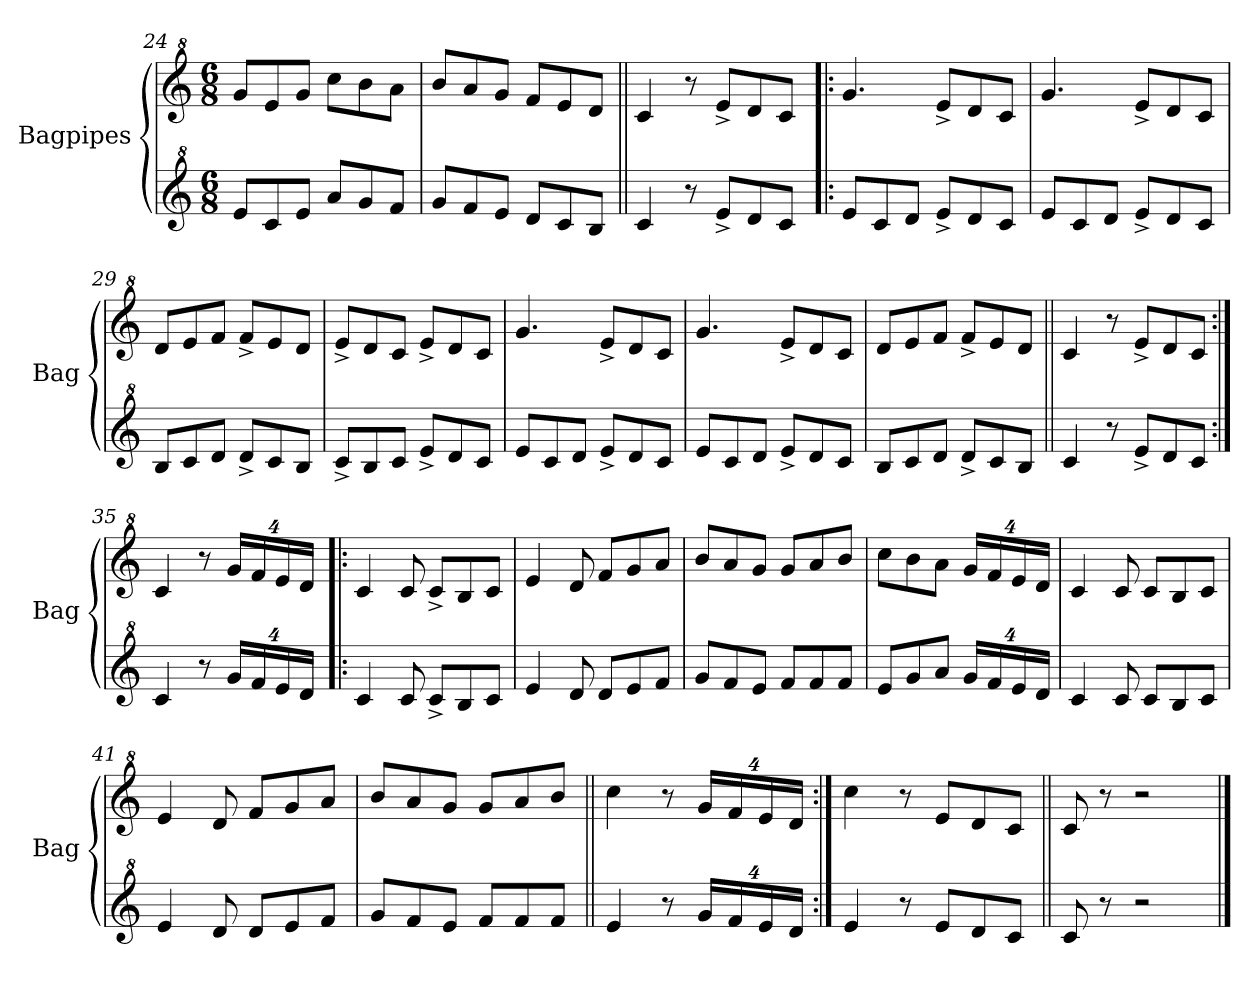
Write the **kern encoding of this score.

**kern	**kern
*part2	*part1
*staff2	*staff1
*I"Bagpipes	*I"Bagpipes
*I'Bag	*I'Bag
*clefG^2	*clefG^2
*k[]	*k[]
*C:	*C:
*M6/8	*M6/8
=24	=24
8ee/L	8gg/L
8cc/	8ee/
8ee/J	8gg/J
8aa/L	8ccc\L
8gg/	8bb\
8ff/J	8aa\J
=25	=25
8gg/L	8bb/L
8ff/	8aa/
8ee/J	8gg/J
8dd/L	8ff/L
8cc/	8ee/
8b/J	8dd/J
=26||	=26||
4cc/	4cc/
8r	8r
8ee^/L	8ee^/L
8dd/	8dd/
8cc/J	8cc/J
=27!|:	=27!|:
8ee/L	4.gg/
8cc/	.
8dd/J	.
8ee^/L	8ee^/L
8dd/	8dd/
8cc/J	8cc/J
!!LO:LB:g=z
=28	=28
8ee/L	4.gg/
8cc/	.
8dd/J	.
8ee^/L	8ee^/L
8dd/	8dd/
8cc/J	8cc/J
=29	=29
8b/L	8dd/L
8cc/	8ee/
8dd/J	8ff/J
8dd^/L	8ff^/L
8cc/	8ee/
8b/J	8dd/J
=30	=30
8cc^/L	8ee^/L
8b/	8dd/
8cc/J	8cc/J
8ee^/L	8ee^/L
8dd/	8dd/
8cc/J	8cc/J
=31	=31
8ee/L	4.gg/
8cc/	.
8dd/J	.
8ee^/L	8ee^/L
8dd/	8dd/
8cc/J	8cc/J
=32	=32
8ee/L	4.gg/
8cc/	.
8dd/J	.
8ee^/L	8ee^/L
8dd/	8dd/
8cc/J	8cc/J
=33	=33
8b/L	8dd/L
8cc/	8ee/
8dd/J	8ff/J
8dd^/L	8ff^/L
8cc/	8ee/
8b/J	8dd/J
!!LO:PB:g=z
=34||	=34||
4cc/	4cc/
8r	8r
8ee^/L	8ee^/L
8dd/	8dd/
8cc/J	8cc/J
=35:|!	=35:|!
4cc/	4cc/
8r	8r
*Xbrackettup	*Xbrackettup
32%3gg/L	32%3gg/L
32%3ff/	32%3ff/
32%3ee/	32%3ee/
32%3dd/J	32%3dd/J
=36!|:	=36!|:
4cc/	4cc/
8cc/	8cc/
8cc^/L	8cc^/L
8b/	8b/
8cc/J	8cc/J
=37	=37
4ee/	4ee/
8dd/	8dd/
8dd/L	8ff/L
8ee/	8gg/
8ff/J	8aa/J
=38	=38
8gg/L	8bb/L
8ff/	8aa/
8ee/J	8gg/J
8ff/L	8gg/L
8ff/	8aa/
8ff/J	8bb/J
=39	=39
8ee/L	8ccc\L
8gg/	8bb\
8aa/J	8aa\J
32%3gg/L	32%3gg/L
32%3ff/	32%3ff/
32%3ee/	32%3ee/
32%3dd/J	32%3dd/J
!!LO:LB:g=z
=40	=40
4cc/	4cc/
8cc/	8cc/
8cc/L	8cc/L
8b/	8b/
8cc/J	8cc/J
=41	=41
4ee/	4ee/
8dd/	8dd/
8dd/L	8ff/L
8ee/	8gg/
8ff/J	8aa/J
=42	=42
8gg/L	8bb/L
8ff/	8aa/
8ee/J	8gg/J
8ff/L	8gg/L
8ff/	8aa/
8ff/J	8bb/J
=43||	=43||
4ee/	4ccc\
8r	8r
32%3gg/L	32%3gg/L
32%3ff/	32%3ff/
32%3ee/	32%3ee/
32%3dd/J	32%3dd/J
=44:|!	=44:|!
4ee/	4ccc\
8r	8r
8ee/L	8ee/L
8dd/	8dd/
8cc/J	8cc/J
=45||	=45||
8cc/	8cc/
8r	8r
2r	2r
==	==
*-	*-
